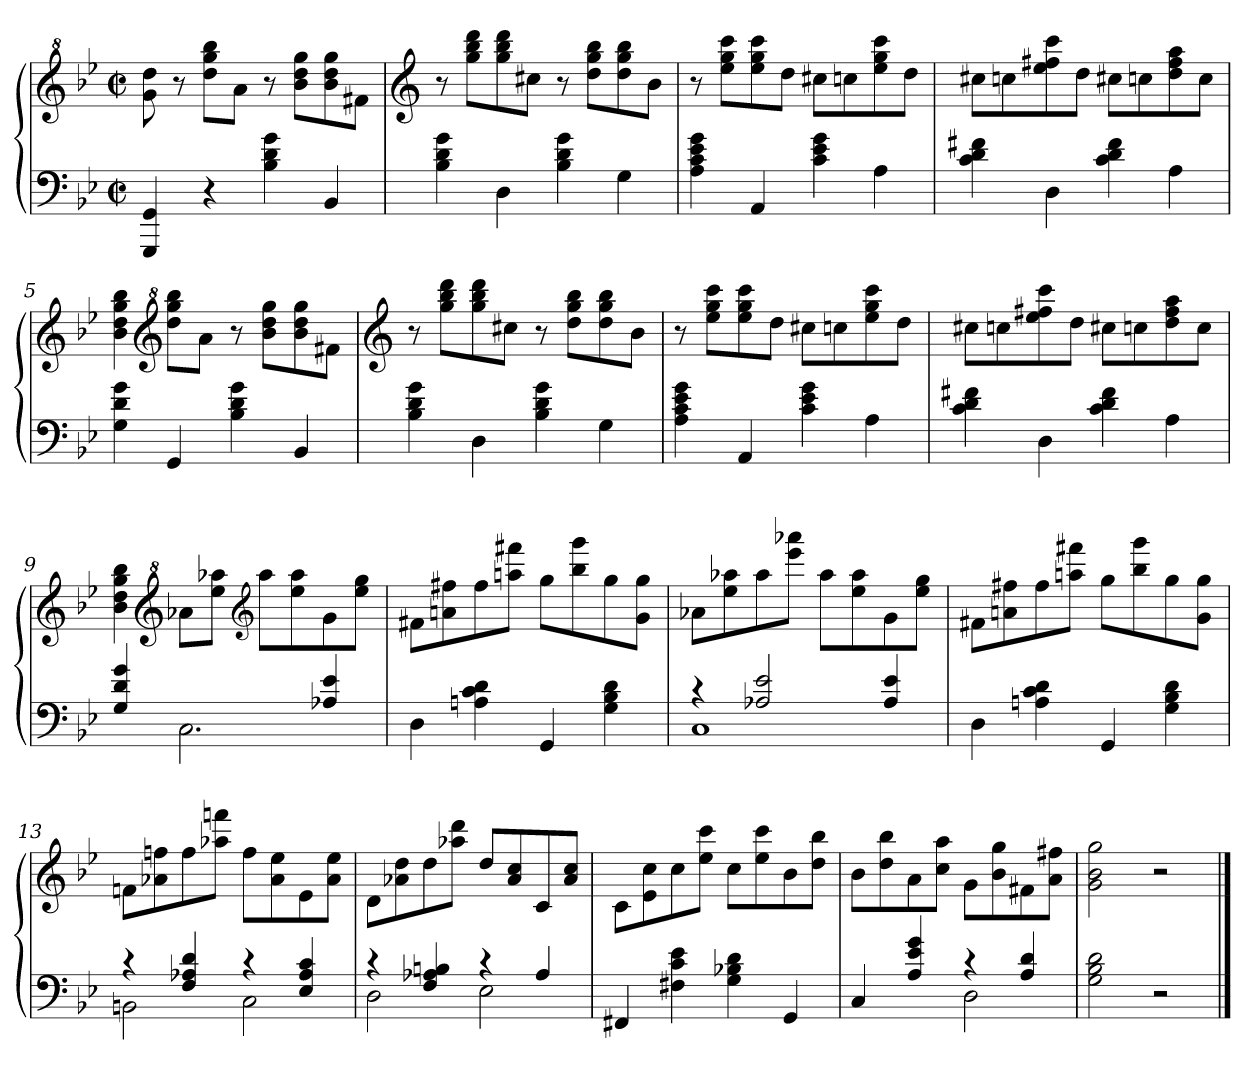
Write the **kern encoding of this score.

**kern	**kern
*part1	*part1
*staff2	*staff1
*clefF4	*clefG^2
*k[b-e-]	*k[b-e-]
*B-:	*B-:
*M2/2	*M2/2
*met(c|)	*met(c|)
=1	=1
4GGG/ 4GG/	8gg\ 8ddd\
.	8r
4r	8ddd\ 8ggg\ 8bbb-\L
.	8aa\J
4B-\ 4d\ 4g\	8r
.	8bb-\ 8ddd\ 8ggg\L
4BB-/	8bb-\ 8ddd\ 8ggg\
.	8ff#X\J
=2	=2
*	*clefG2
4B-\ 4d\ 4g\	8r
.	8gg\ 8bb-\ 8ddd\L
4D\	8gg\ 8bb-\ 8ddd\
.	8cc#X\J
4B-\ 4d\ 4g\	8r
.	8dd\ 8gg\ 8bb-\L
4G\	8dd\ 8gg\ 8bb-\
.	8b-\J
=3	=3
4A\ 4c\ 4e-\ 4g\	8r
.	8ee-\ 8gg\ 8ccc\L
4AA/	8ee-\ 8gg\ 8ccc\
.	8dd\J
4c\ 4e-\ 4g\	8cc#X\L
.	8ccn\
4A\	8ee-\ 8gg\ 8ccc\
.	8dd\J
!!LO:LB:g=z
=4	=4
4c\ 4d\ 4f#X\	8cc#X\L
.	8ccn\
4D\	8ee-\ 8ff#X\ 8ccc\
.	8dd\J
4c\ 4d\ 4f#\	8cc#X\L
.	8ccn\
4A\	8dd\ 8ff#\ 8aa\
.	8cc\J
=5	=5
4G\ 4d\ 4g\	4b-\ 4dd\ 4gg\ 4bb-\
*	*clefG^2
4GG/	8ddd\ 8ggg\ 8bbb-\L
.	8aa\J
4B-\ 4d\ 4g\	8r
.	8bb-\ 8ddd\ 8ggg\L
4BB-/	8bb-\ 8ddd\ 8ggg\
.	8ff#X\J
=6	=6
*	*clefG2
4B-\ 4d\ 4g\	8r
.	8gg\ 8bb-\ 8ddd\L
4D\	8gg\ 8bb-\ 8ddd\
.	8cc#X\J
4B-\ 4d\ 4g\	8r
.	8dd\ 8gg\ 8bb-\L
4G\	8dd\ 8gg\ 8bb-\
.	8b-\J
!!LO:LB:g=z
=7	=7
4A\ 4c\ 4e-\ 4g\	8r
.	8ee-\ 8gg\ 8ccc\L
4AA/	8ee-\ 8gg\ 8ccc\
.	8dd\J
4c\ 4e-\ 4g\	8cc#X\L
.	8ccn\
4A\	8ee-\ 8gg\ 8ccc\
.	8dd\J
=8	=8
4c\ 4d\ 4f#X\	8cc#X\L
.	8ccn\
4D\	8ee-\ 8ff#X\ 8ccc\
.	8dd\J
4c\ 4d\ 4f#\	8cc#X\L
.	8ccn\
4A\	8dd\ 8ff#\ 8aa\
.	8cc\J
=9	=9
*^	*
4G/ 4d/ 4g/	2.ryy	4b-\ 4dd\ 4gg\ 4bb-\
*	*	*clefG^2
2.C\	.	8aa-X\L
.	.	8eee-\ 8aaa-X\J
*	*	*clefG2
.	.	8aa-\L
.	.	8ee-\ 8aa-\
.	4A-X/ 4e-/	8g\
.	.	8ee-\ 8gg\J
*v	*v	*
!!LO:LB:g=z
=10	=10
4D\	8f#X\L
.	8an\ 8ff#X\
4An\ 4c\ 4d\	8ff#\
.	8aan\ 8fff#X\J
4GG/	8gg\L
.	8bb-\ 8ggg\
4G\ 4B-\ 4d\	8gg\
.	8g\ 8gg\J
=11	=11
*^	*
4rc	1C	8a-X\L
.	.	8ee-\ 8aa-X\
2A-X/ 2e-/	.	8aa-\
.	.	8eee-\ 8aaa-X\J
.	.	8aa-\L
.	.	8ee-\ 8aa-\
4A-/ 4e-/	.	8g\
.	.	8ee-\ 8gg\J
*v	*v	*
=12	=12
4D\	8f#X\L
.	8an\ 8ff#X\
4An\ 4c\ 4d\	8ff#\
.	8aan\ 8fff#X\J
4GG/	8gg\L
.	8bb-\ 8ggg\
4G\ 4B-\ 4d\	8gg\
.	8g\ 8gg\J
!!LO:PB:g=z
=13	=13
*^	*
4rc	2BBn\	8fn\L
.	.	8a-X\ 8ffn\
4F/ 4A-X/ 4d/	.	8ff\
.	.	8aa-X\ 8fffn\J
4rc	2C\	8ff\L
.	.	8a-\ 8ee-\
4E-/ 4A-/ 4c/	.	8e-\
.	.	8a-\ 8ee-\J
=14	=14	=14
4rc	2D\	8d\L
.	.	8a-X\ 8dd\
4F/ 4A-X/ 4Bn/	.	8dd\
.	.	8aa-X\ 8ddd\J
4rc	2E-\	8dd/L
.	.	8a-/ 8cc/
4A-/	.	8c/
.	.	8a-/ 8cc/J
*v	*v	*
!!LO:LB:g=z
=15	=15
4FF#X/	8c\L
.	8e-\ 8cc\
4F#X\ 4c\ 4e-\	8cc\
.	8ee-\ 8ccc\J
4G\ 4B-X\ 4d\	8cc\L
.	8ee-\ 8ccc\
4GG/	8b-\
.	8dd\ 8bb-\J
=16	=16
*^	*
4C/	2ryy	8b-\L
.	.	8dd\ 8bb-\
4A/ 4e-/ 4g/	.	8a\
.	.	8cc\ 8aa\J
4rc	2D\	8g\L
.	.	8b-\ 8gg\
4A/ 4d/	.	8f#X\
.	.	8a\ 8ff#X\J
*v	*v	*
=17	=17
2G\ 2B-\ 2d\	2g\ 2b-\ 2gg\
2r	2r
==	==
*-	*-
